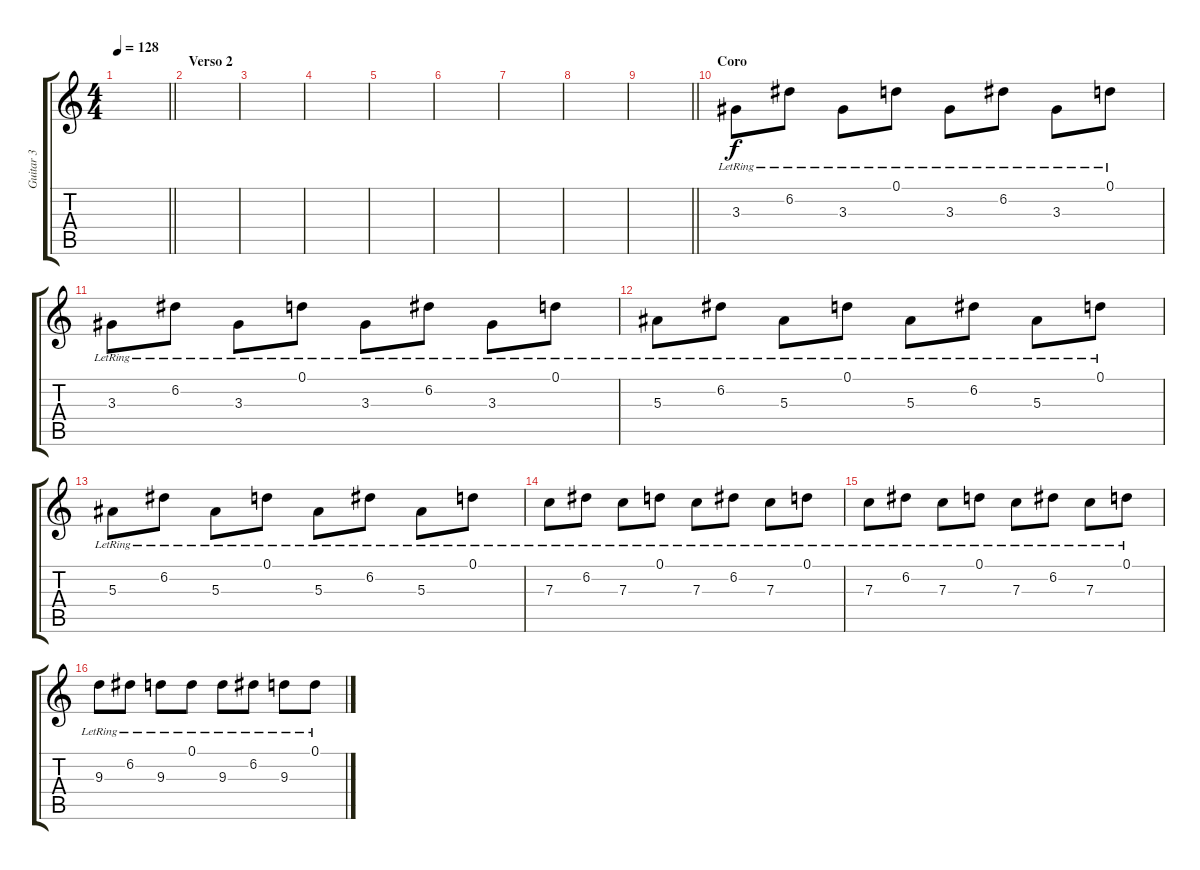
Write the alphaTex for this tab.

\track ("Guitar 3" "Guitar 3") {instrument overdrivenguitar}
\staff {score tabs}
\tuning (D4 A3 F3 C3 G2 C2) {hide}
\ts (4 4)
\tempo 128
\clef g2
\barLineRight lightlight
\ks c
|
\section ("" "Verso 2")
|
|
|
|
|
|
|
\barLineRight lightlight
|
\section ("" "Coro")
3.3{lr}.8 6.2{lr}.8 3.3{lr}.8 0.1{lr}.8 3.3{lr}.8 6.2{lr}.8 3.3{lr}.8 0.1{lr}.8 |
3.3{lr}.8 6.2{lr}.8 3.3{lr}.8 0.1{lr}.8 3.3{lr}.8 6.2{lr}.8 3.3{lr}.8 0.1{lr}.8 |
5.3{lr}.8 6.2{lr}.8 5.3{lr}.8 0.1{lr}.8 5.3{lr}.8 6.2{lr}.8 5.3{lr}.8 0.1{lr}.8 |
5.3{lr}.8 6.2{lr}.8 5.3{lr}.8 0.1{lr}.8 5.3{lr}.8 6.2{lr}.8 5.3{lr}.8 0.1{lr}.8 |
7.3{lr}.8 6.2{lr}.8 7.3{lr}.8 0.1{lr}.8 7.3{lr}.8 6.2{lr}.8 7.3{lr}.8 0.1{lr}.8 |
7.3{lr}.8 6.2{lr}.8 7.3{lr}.8 0.1{lr}.8 7.3{lr}.8 6.2{lr}.8 7.3{lr}.8 0.1{lr}.8 |
9.3{lr}.8 6.2{lr}.8 9.3{lr}.8 0.1{lr}.8 9.3{lr}.8 6.2{lr}.8 9.3{lr}.8 0.1{lr}.8
